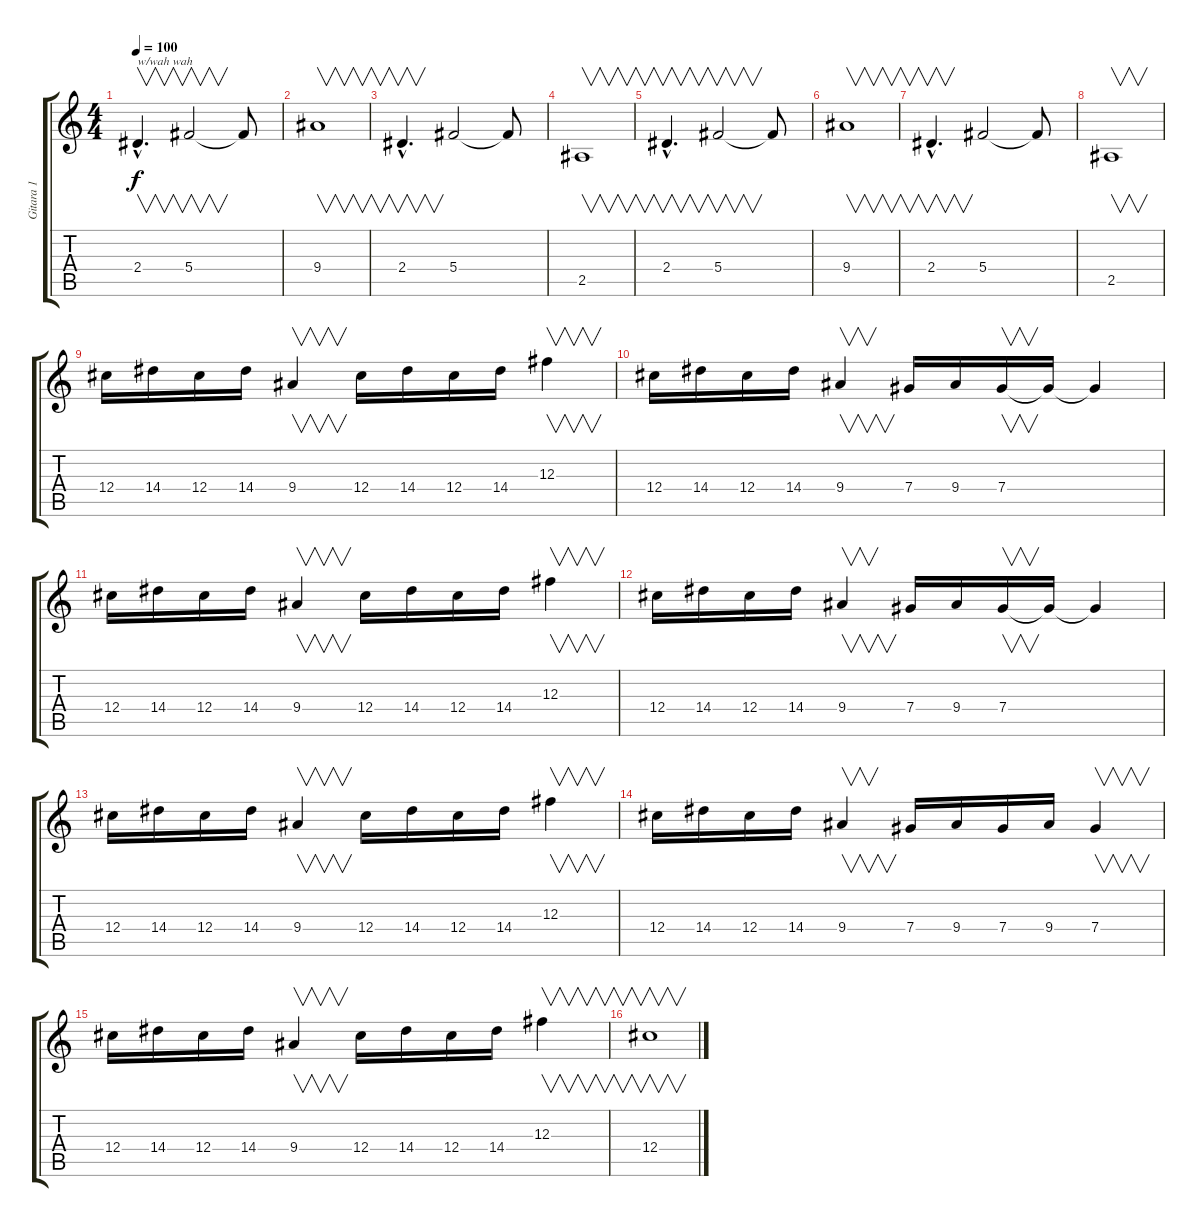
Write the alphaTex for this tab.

\track ("Gitara 1" "Gitara 1") {instrument distortionguitar}
\staff {score tabs}
\tuning (Eb4 Bb3 Gb3 Db3 Ab2 Eb2) {hide}
\ts (4 4)
\tempo 100
\clef g2
\ks c
2.4{hac}.4{v d txt "w/wah wah" dy f instrument distortionguitar} 5.4.2{v} 5.4{t}.8 |
9.4.1{v} |
2.4{hac}.4{v d} 5.4.2 5.4{t}.8 |
2.5.1{v} |
2.4{hac}.4{v d txt " "} 5.4.2{v} 5.4{t}.8 |
9.4.1{v} |
2.4{hac}.4{v d} 5.4.2 5.4{t}.8 |
2.5.1{v} |
12.4.16 14.4.16 12.4.16 14.4.16 9.4.4{v} 12.4.16 14.4.16 12.4.16 14.4.16 12.3.4{v} |
12.4.16 14.4.16 12.4.16 14.4.16 9.4.4{v} 7.4.16 9.4.16 7.4.16{v} 7.4{t}.16 7.4{t}.4 |
12.4.16 14.4.16 12.4.16 14.4.16 9.4.4{v} 12.4.16 14.4.16 12.4.16 14.4.16 12.3.4{v} |
12.4.16 14.4.16 12.4.16 14.4.16 9.4.4{v} 7.4.16 9.4.16 7.4.16{v} 7.4{t}.16 7.4{t}.4 |
12.4.16 14.4.16 12.4.16 14.4.16 9.4.4{v} 12.4.16 14.4.16 12.4.16 14.4.16 12.3.4{v} |
12.4.16 14.4.16 12.4.16 14.4.16 9.4.4{v} 7.4.16 9.4.16 7.4.16 9.4.16 7.4.4{v} |
12.4.16 14.4.16 12.4.16 14.4.16 9.4.4{v} 12.4.16 14.4.16 12.4.16 14.4.16 12.3.4{v} |
12.4.1{v}
